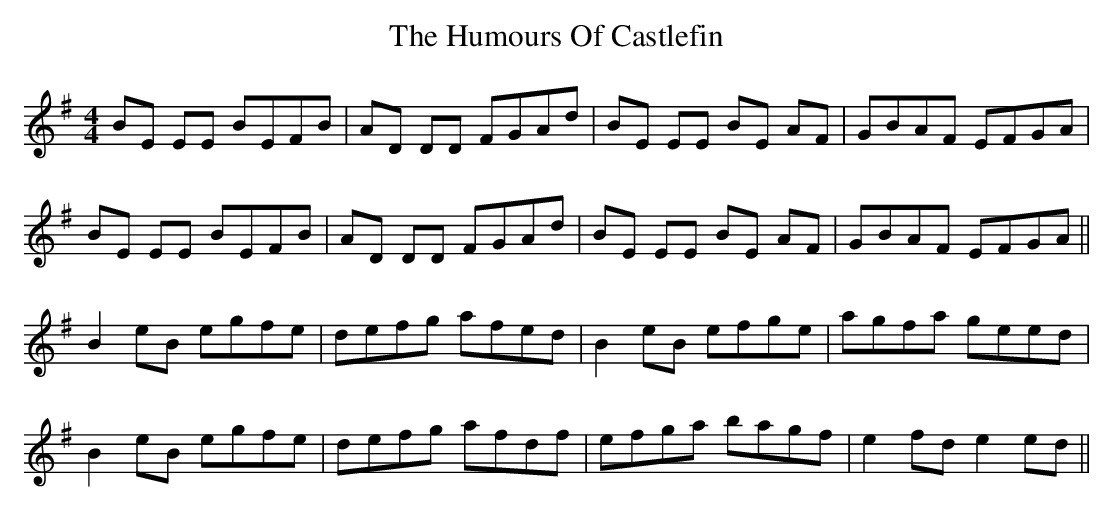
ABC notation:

X:1
T: The Humours Of Castlefin
M: 4/4
L: 1/8
K: Emin
BE EE BEFB|AD DD FGAd|BE EE BE AF|GBAF EFGA|
BE EE BEFB|AD DD FGAd|BE EE BE AF|GBAF EFGA||
B2 eB egfe|defg afed|B2 eB efge|agfa geed|
B2 eB egfe|defg afdf|efga bagf|e2fd e2ed||
